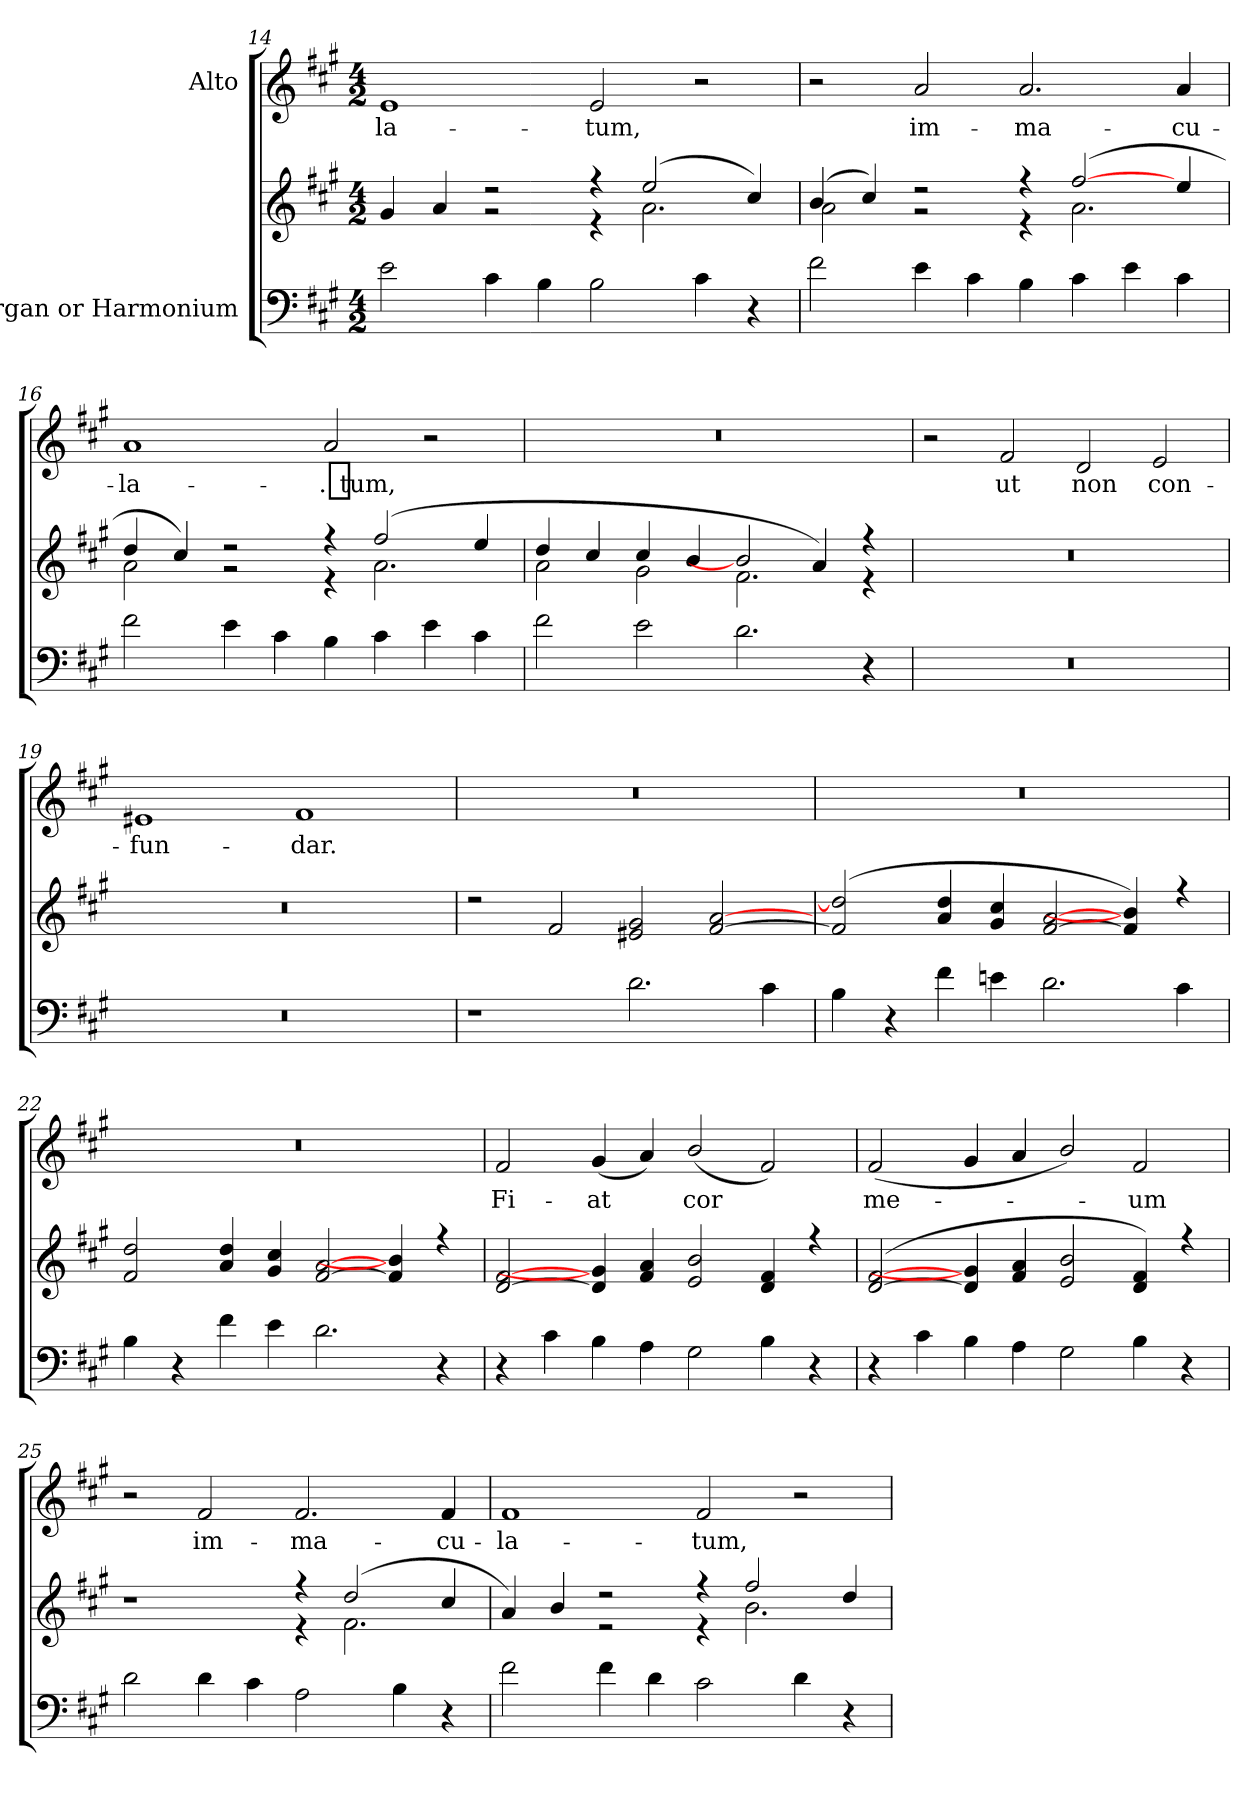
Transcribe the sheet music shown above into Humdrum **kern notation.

**kern	**kern	**kern	**text
*part2	*part2	*part1	*part1
*staff3	*staff2	*staff1	*staff1
*I"Organ or Harmonium	*	*I"Alto	*
*clefF4	*clefG2	*clefG2	*
*k[f#c#g#]	*k[f#c#g#]	*k[f#c#g#]	*
*A:	*A:	*A:	*
*M4/2	*M4/2	*M4/2	*
=14	=14	=14	=14
*	*^	*	*
!	!	!	!	!LO:LY:b
2e	4g#	2ryy	1e	-la-
.	4a	.	.	.
4c#	2r	2r	.	.
4B	.	.	.	.
!	!	!	!	!LO:LY:b
2B	4r	4r	2e	-tum,
.	(<2ee/	2.a\	.	.
4c#	.	.	2r	.
4r	4cc#/)	.	.	.
!!LO:LB:g=z
=15	=15	=15	=15	=15
2f#	(>4b/	2a\	2r	.
.	4cc#/)	.	.	.
!	!	!	!	!LO:LY:b
4e	2r	2r	2a	im-
4c#	.	.	.	.
!	!	!	!	!LO:LY:b
4B	4r	4r	2.a	-ma-
4c#	(>[2ff#/	2.a\	.	.
4e	.	.	.	.
!	!	!	!	!LO:LY:b
4c#	4ee/	.	4a	-cu-
=16	=16	=16	=16	=16
!	!	!	!	!LO:LY:b
2f#	4dd/	2a\	1a	-la-
.	4cc#/)	.	.	.
4e	2r	2r	.	.
4c#	.	.	.	.
!	!	!	!	!LO:LY:b
4B	4r	4r	2a	-. tum,
4c#	(>2ff#/	2.a\	.	.
4e	.	.	2r	.
4c#	4ee/	.	.	.
=17	=17	=17	=17	=17
2f#	4dd/	2a\	0r	.
.	4cc#/	.	.	.
2e	4cc#/	2g#\	.	.
.	4b/	.	.	.
2.d	2b/]	2.f#\	.	.
.	4a/)	.	.	.
4r	4r	4r	.	.
=18	=18	=18	=18	=18
0r	0r	2ryy	2r	.
!	!	!	!	!LO:LY:b
.	.	2ryy	2f#	ut
!	!	!	!	!LO:LY:b
.	.	2ryy	2d	non
!	!	!	!	!LO:LY:b
.	.	2ryy	2e	con-
=19	=19	=19	=19	=19
!	!	!	!	!LO:LY:b
0r	0r	2ryy	1e#X	-fun-
.	.	2ryy	.	.
!	!	!	!	!LO:LY:b
.	.	2ryy	1f#	-dar.
.	.	2ryy	.	.
=20	=20	=20	=20	=20
1r	2r	0ryy	0r	.
.	2f#/	.	.	.
2.d	2e#X/ 2g#/	.	.	.
.	[2f#/ [2a/	.	.	.
4c#	.	.	.	.
=21	=21	=21	=21	=21
4B	(>2f#/] 2dd/]	0ryy	0r	.
4r	.	.	.	.
(>4f#	4a/ 4dd/	.	.	.
4en	4g#/ 4cc#/	.	.	.
2.d	[2f#/ [2a/	.	.	.
.	4f#/] 4b/])	.	.	.
4c#	4r	.	.	.
!!LO:LB:g=z
=22	=22	=22	=22	=22
(>4B	2f#/ 2dd/	0ryy	0r	.
4r	.	.	.	.
4f#	4a/ 4dd/	.	.	.
4e	4g#/ 4cc#/	.	.	.
2.d	[2f#/ [2a/	.	.	.
.	4f#/] 4b/])	.	.	.
4r	4r	.	.	.
=23	=23	=23	=23	=23
!	!	!	!	!LO:LY:b
4r	[2d/ [2f#/	0ryy	2f#	Fi-
4c#	.	.	.	.
!	!	!	!	!LO:LY:b
4B	4d/] 4g#/]	.	(<4g#	-at
4A	4f#/ 4a/	.	4a)	.
!	!	!	!	!LO:LY:b
2G#	2e/ 2b/	.	(<2b/	cor
4B	4d/ 4f#/)	.	2f#)	.
4r	4r	.	.	.
=24	=24	=24	=24	=24
!	!	!	!	!LO:LY:b
4r	(>[2d/ [2f#/	0ryy	(<2f#	me-
4c#	.	.	.	.
4B	4d/] 4g#/]	.	4g#	.
4A	4f#/ 4a/	.	4a	.
2G#	2e/ 2b/	.	2b/)	.
!	!	!	!	!LO:LY:b
4B	4d/ 4f#/)	.	2f#	um
4r	4r	.	.	.
=25	=25	=25	=25	=25
2d	1r	2ryy	2r	.
!	!	!	!	!LO:LY:b
4d	.	2ryy	2f#	im-
4c#	.	.	.	.
!	!	!	!	!LO:LY:b
2A	4r	4r	2.f#	-ma-
.	(>2dd/	2.f#\	.	.
4B	.	.	.	.
!	!	!	!	!LO:LY:b
4r	4cc#/	.	4f#	-cu-
=26	=26	=26	=26	=26
!	!	!	!	!LO:LY:b
2f#	4a/)	2ryy	1f#	-la-
.	4b/	.	.	.
4f#	2r	2r	.	.
4d	.	.	.	.
!	!	!	!	!LO:LY:b
2c#	4r	4r	2f#	-tum,
.	2ff#/	2.b\	.	.
4d	.	.	2r	.
4r	4dd/	.	.	.
*	*v	*v	*	*
=	=	=	=
*-	*-	*-	*-
